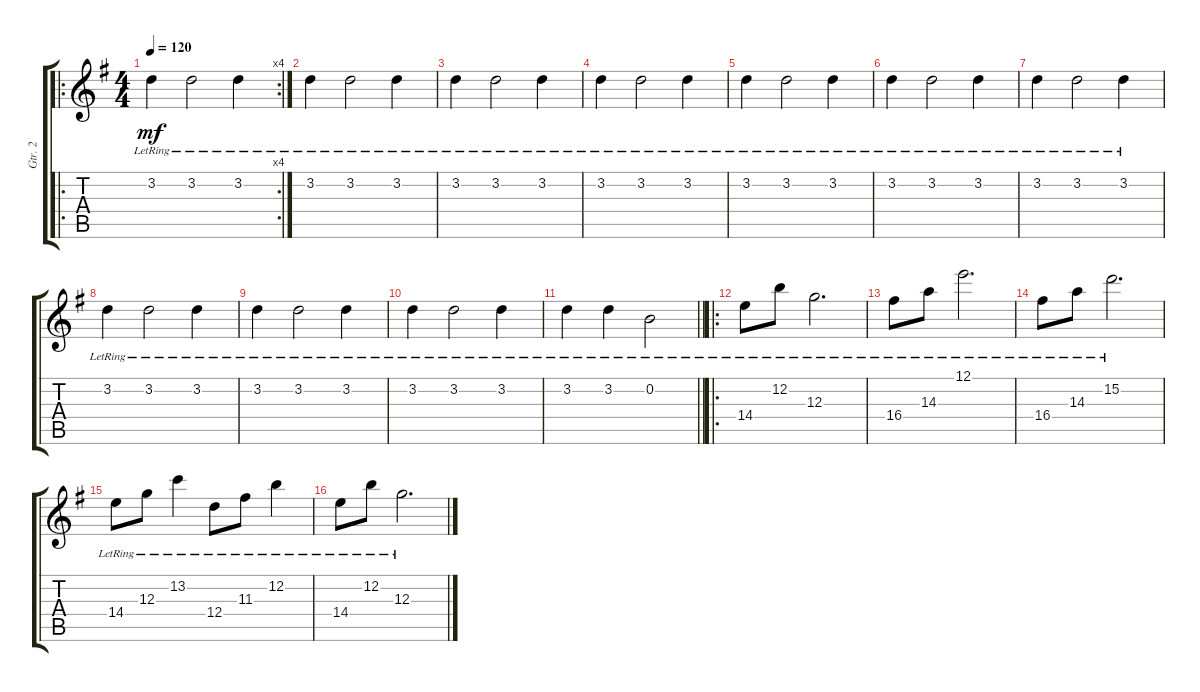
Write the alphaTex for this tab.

\track ("Gtr. 2" "Gtr. 2") {instrument electricguitarclean}
\staff {score tabs}
\tuning (E4 B3 G3 D3 A2 E2) {hide}
\ro
\rc 4
\ts (4 4)
\tempo 120
\clef g2
\ks g
3.2{lr}.4{dy mf instrument electricguitarclean} 3.2{lr}.2 3.2{lr}.4 |
3.2{lr}.4 3.2{lr}.2 3.2{lr}.4 |
3.2{lr}.4 3.2{lr}.2 3.2{lr}.4 |
3.2{lr}.4 3.2{lr}.2 3.2{lr}.4 |
3.2{lr}.4 3.2{lr}.2 3.2{lr}.4 |
3.2{lr}.4 3.2{lr}.2 3.2{lr}.4 |
3.2{lr}.4 3.2{lr}.2 3.2{lr}.4 |
3.2{lr}.4 3.2{lr}.2 3.2{lr}.4 |
3.2{lr}.4 3.2{lr}.2 3.2{lr}.4 |
3.2{lr}.4 3.2{lr}.2 3.2{lr}.4 |
\barLineRight lightlight
3.2{lr}.4 3.2{lr}.4 0.2{lr}.2 |
\ro
14.4{lr}.8 12.2{lr}.8 12.3{lr}.2{d} |
16.4{lr}.8 14.3{lr}.8 12.1{lr}.2{d} |
16.4{lr}.8 14.3{lr}.8 15.2{lr}.2{d} |
14.4{lr}.8 12.3{lr}.8 13.2{lr}.4 12.4{lr}.8 11.3{lr}.8 12.2{lr}.4 |
14.4{lr}.8 12.2{lr}.8 12.3{lr}.2{d}
